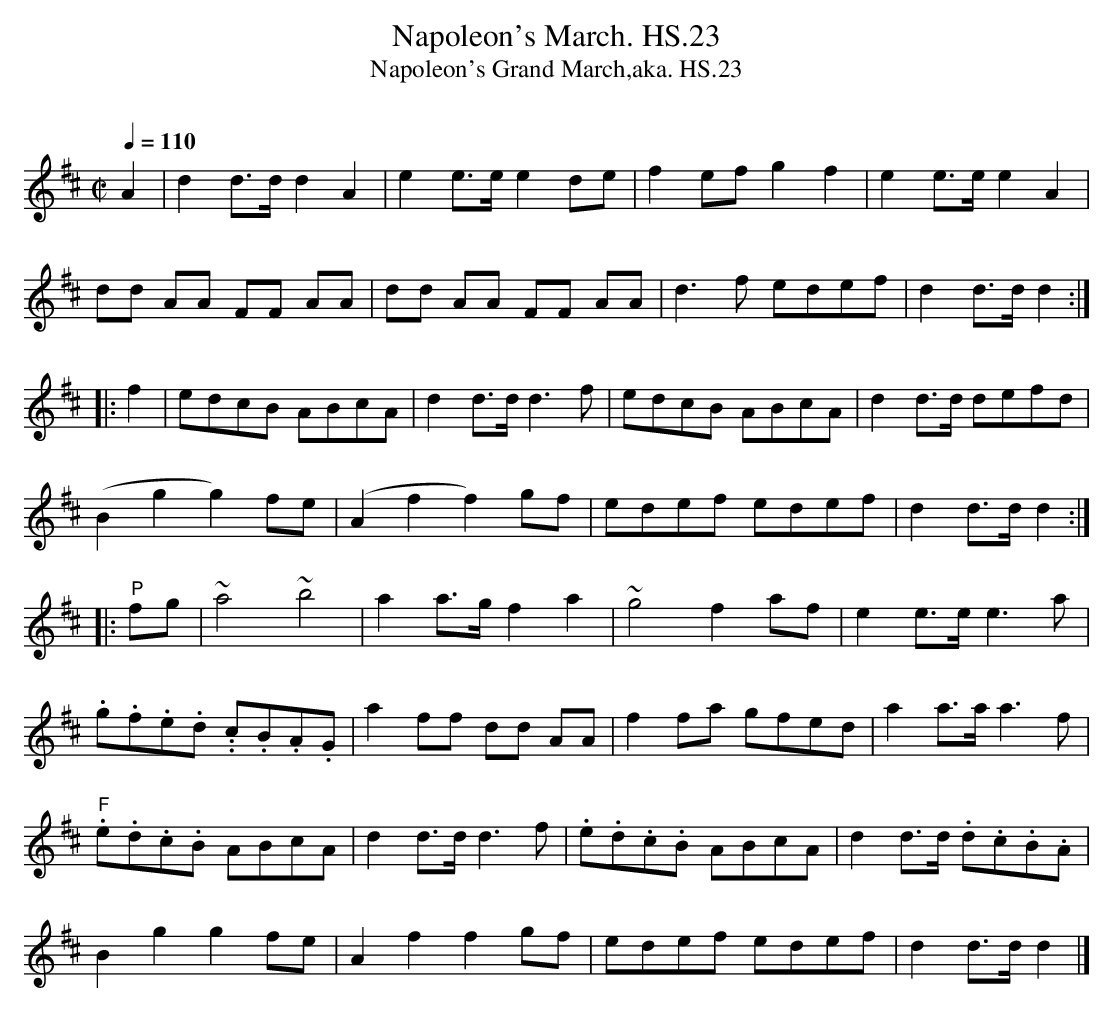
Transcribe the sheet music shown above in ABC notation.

X:1
T:Napoleon's March. HS.23
T:Napoleon's Grand March,aka. HS.23
M:C|
L:1/8
Q:1/4=110
O:
K:D
A2|d2d>dd2A2|e2e>ee2de|f2efg2f2|e2e>ee2A2|
dd AA FF AA|dd AA FF AA|d3f edef|d2d>dd2:|
|:f2|edcB ABcA|d2d>dd3f|edcB ABcA|d2d>d defd|
(B2g2g2)fe|(A2f2f2)gf|edef edef|d2d>dd2:|
|:"^P"fg|~a4 ~b4|a2a>gf2a2|~g4f2af|e2e>ee3a|
.g.f.e.d. .c.B.A.G|a2ff dd AA|f2fa gfed|a2a>aa3f|
"^F".e.d.c.B ABcA|d2d>dd3f|.e.d.c.B ABcA|d2d>d .d.c.B.A|
B2g2g2fe|A2f2f2gf|edef edef|d2d>dd2|]
